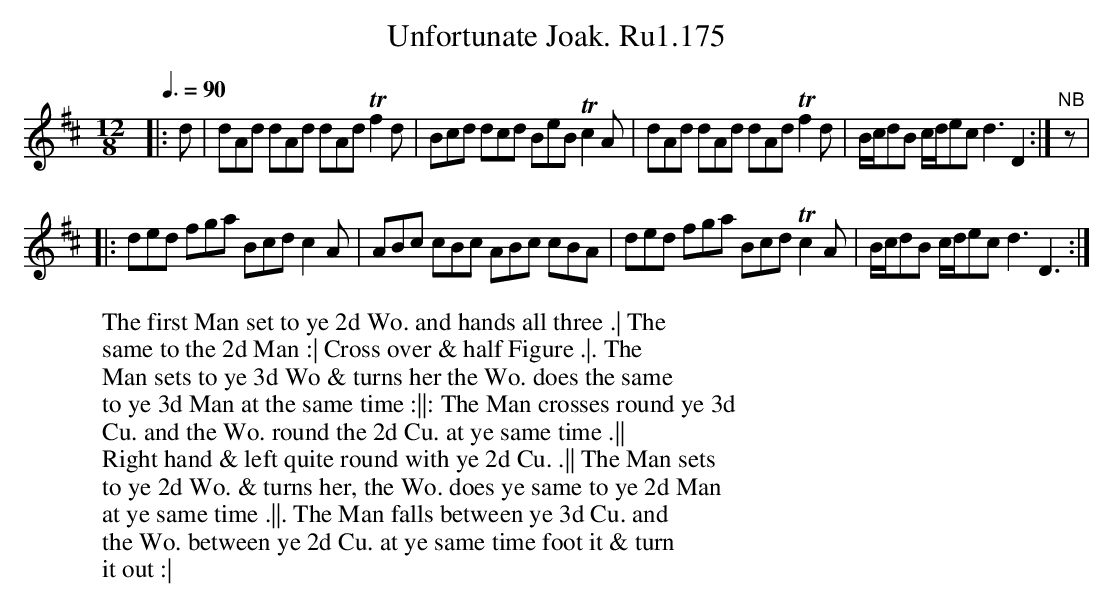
X:1
T:Unfortunate Joak. Ru1.175
M:12/8
L:1/8
W:The first Man set to ye 2d Wo. and hands all three .| The
W:same to the 2d Man :| Cross over & half Figure .|. The
W:Man sets to ye 3d Wo & turns her the Wo. does the same
W:to ye 3d Man at the same time :||: The Man crosses round ye 3d
W:Cu. and the Wo. round the 2d Cu. at ye same time .||
W:Right hand & left quite round with ye 2d Cu. .|| The Man sets
W:to ye 2d Wo. & turns her, the Wo. does ye same to ye 2d Man
W:at ye same time .||. The Man falls between ye 3d Cu. and
W:the Wo. between ye 2d Cu. at ye same time foot it & turn
W:it out :|
Q:3/8=90
K:D
|:d | dAd dAd dAd Tf2d | Bcd dcd BeB Tc2A | dAd dAd dAd Tf2d | B/c/dB c/d/ec d3 D2 :| "NB"z |
|: ded fga Bcd c2A | ABc cBc ABc cBA | ded fga Bcd Tc2A | B/c/dB c/d/ec d3 D3 :|]
